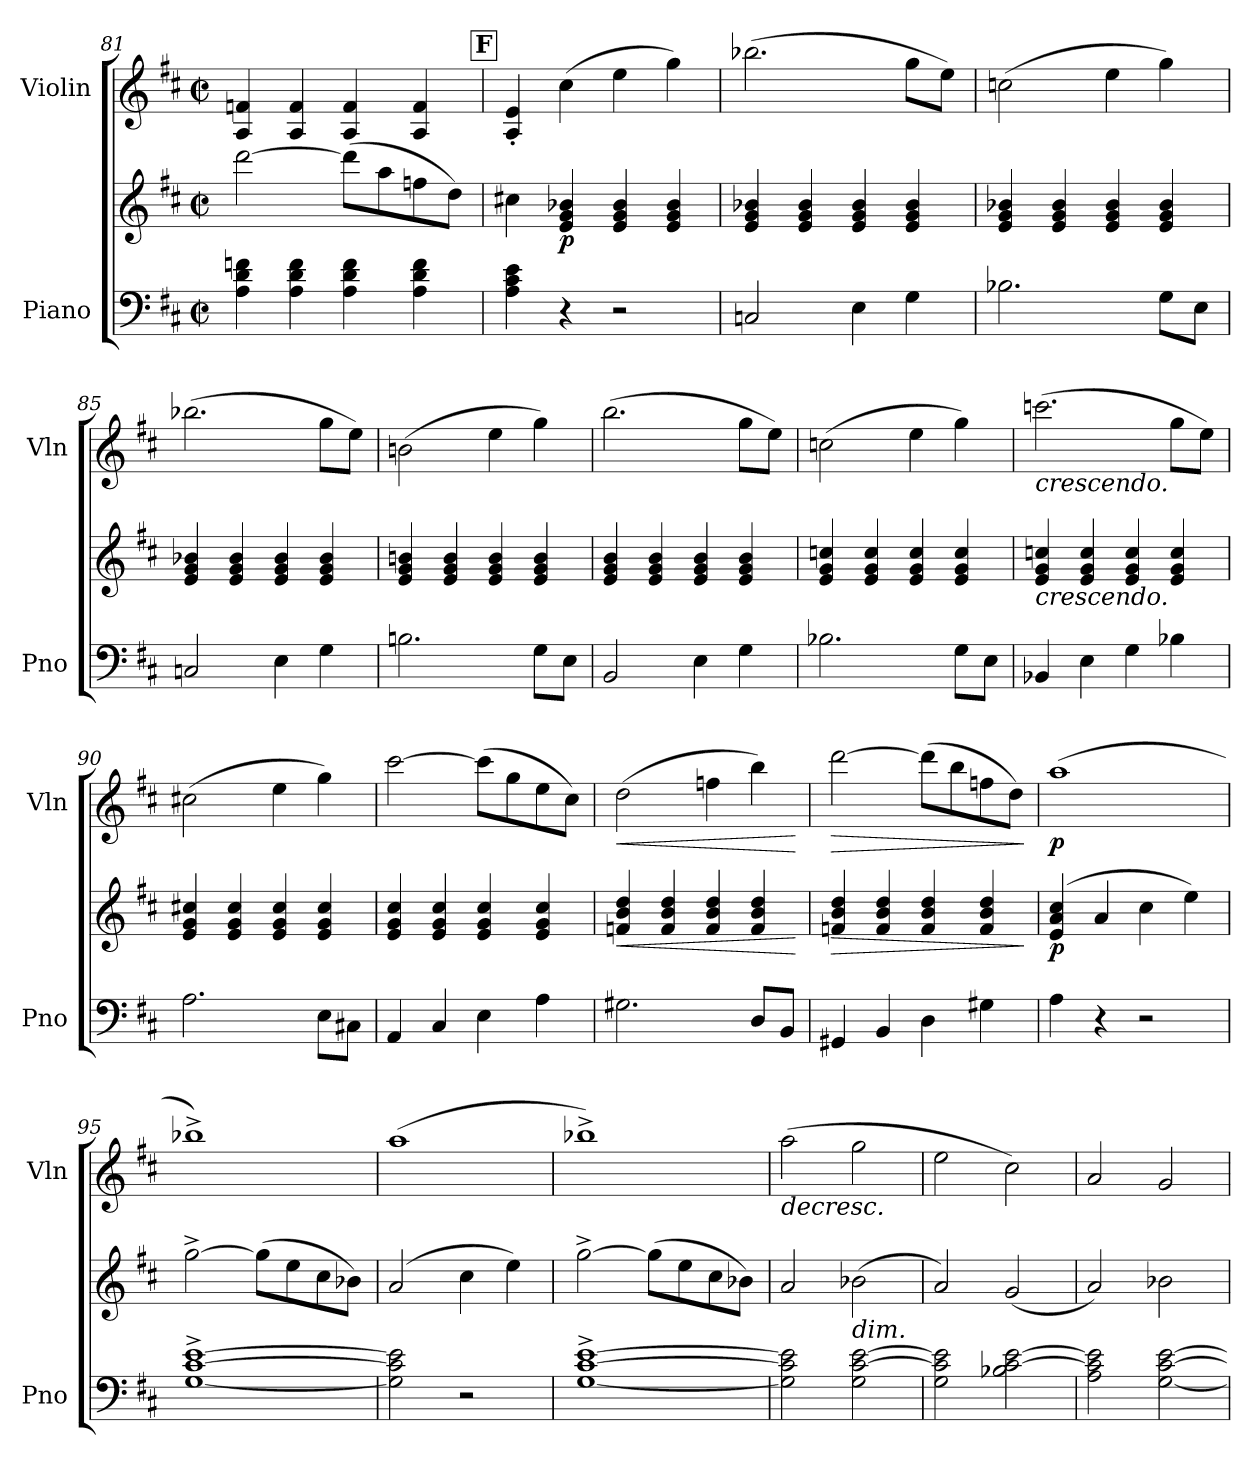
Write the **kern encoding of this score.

**kern	**kern	**dynam	**kern	**dynam
*part2	*part2	*part2	*part1	*part1
*staff3	*staff2	*staff2/3	*staff1	*staff1
*I"Piano	*	*	*I"Violin	*
*I'Pno	*	*	*I'Vln	*
*clefF4	*clefG2	*	*clefG2	*
*k[f#c#]	*k[f#c#]	*	*k[f#c#]	*
*M2/2	*M2/2	*	*M2/2	*
*met(c|)	*met(c|)	*	*met(c|)	*
=81	=81	=81	=81	=81
4A\ 4d\ 4fn\	[2ddd\	.	4A/ 4fn/	.
4A\ 4d\ 4f\	.	.	4A/ 4f/	.
4A\ 4d\ 4f\	(>8ddd\L]	.	4A/ 4f/	.
.	8aa\	.	.	.
4A\ 4d\ 4f\	8ffn\	.	4A/ 4f/	.
.	8dd\J)	.	.	.
!!LO:REH:place=s1:a:B:fs=14:t=F
=82	=82	=82	=82	=82
4A\ 4c#\ 4e\	4cc#X\	.	4A/' 4e/'	.
!	!	!LO:DY:b	!	!
4r	4e/ 4g/ 4b-X/	p	(>4cc#\	.
2r	4e/ 4g/ 4b-/	.	4ee\	.
.	4e/ 4g/ 4b-/	.	4gg\)	.
=83	=83	=83	=83	=83
2Cn/	4e/ 4g/ 4b-X/	.	(>2.bb-X\	.
.	4e/ 4g/ 4b-/	.	.	.
4E\	4e/ 4g/ 4b-/	.	.	.
4G\	4e/ 4g/ 4b-/	.	8gg\L	.
.	.	.	8ee\J)	.
!!LO:LB:g=z
=84	=84	=84	=84	=84
2.B-X\	4e/ 4g/ 4b-X/	.	(>2ccn\	.
.	4e/ 4g/ 4b-/	.	.	.
.	4e/ 4g/ 4b-/	.	4ee\	.
8G\L	4e/ 4g/ 4b-/	.	4gg\)	.
8E\J	.	.	.	.
=85	=85	=85	=85	=85
2Cn/	4e/ 4g/ 4b-X/	.	(>2.bb-X\	.
.	4e/ 4g/ 4b-/	.	.	.
4E\	4e/ 4g/ 4b-/	.	.	.
4G\	4e/ 4g/ 4b-/	.	8gg\L	.
.	.	.	8ee\J)	.
=86	=86	=86	=86	=86
2.Bn\	4e/ 4g/ 4bn/	.	(>2bn\	.
.	4e/ 4g/ 4b/	.	.	.
.	4e/ 4g/ 4b/	.	4ee\	.
8G\L	4e/ 4g/ 4b/	.	4gg\)	.
8E\J	.	.	.	.
=87	=87	=87	=87	=87
2BB/	4e/ 4g/ 4b/	.	(>2.bb\	.
.	4e/ 4g/ 4b/	.	.	.
4E\	4e/ 4g/ 4b/	.	.	.
4G\	4e/ 4g/ 4b/	.	8gg\L	.
.	.	.	8ee\J)	.
=88	=88	=88	=88	=88
2.B-X\	4e/ 4g/ 4ccn/	.	(>2ccn\	.
.	4e/ 4g/ 4cc/	.	.	.
.	4e/ 4g/ 4cc/	.	4ee\	.
8G\L	4e/ 4g/ 4cc/	.	4gg\)	.
8E\J	.	.	.	.
=89	=89	=89	=89	=89
!	!	!	!LO:TX:b:i:t=crescendo.	!
!	!LO:TX:b:i:t=crescendo.	!	!	!
4BB-X/	4e/ 4g/ 4ccn/	.	(>2.cccn\	.
4E\	4e/ 4g/ 4cc/	.	.	.
4G\	4e/ 4g/ 4cc/	.	.	.
4B-X\	4e/ 4g/ 4cc/	.	8gg\L	.
.	.	.	8ee\J)	.
=90	=90	=90	=90	=90
2.A\	4e/ 4g/ 4cc#X/	.	(>2cc#X\	.
.	4e/ 4g/ 4cc#/	.	.	.
.	4e/ 4g/ 4cc#/	.	4ee\	.
8E\L	4e/ 4g/ 4cc#/	.	4gg\)	.
8C#X\J	.	.	.	.
=91	=91	=91	=91	=91
4AA/	4e/ 4g/ 4cc#/	.	[2ccc#\	.
4C#/	4e/ 4g/ 4cc#/	.	.	.
4E\	4e/ 4g/ 4cc#/	.	(>8ccc#\L]	.
.	.	.	8gg\	.
4A\	4e/ 4g/ 4cc#/	.	8ee\	.
.	.	.	8cc#\J)	.
!!LO:LB:g=z
=92	=92	=92	=92	=92
!	!	!LO:HP:b	!	!LO:HP:b
2.G#X\	4fn/ 4b/ 4dd/	<	(>2dd\	<
.	4f/ 4b/ 4dd/	.	.	.
.	4f/ 4b/ 4dd/	.	4ffn\	.
8D/L	4f/ 4b/ 4dd/	.	4bb\)	.
8BB/J	.	.	.	.
.	.	[	.	[
=93	=93	=93	=93	=93
!	!	!LO:HP:b	!	!LO:HP:b
4GG#X/	4fn/ 4b/ 4dd/	>	[2ddd\	>
4BB/	4f/ 4b/ 4dd/	.	.	.
4D\	4f/ 4b/ 4dd/	.	(>8ddd\L]	.
.	.	.	8bb\	.
4G#X\	4f/ 4b/ 4dd/	.	8ffn\	.
.	.	.	8dd\J)	.
.	.	]	.	]
=94	=94	=94	=94	=94
!	!	!LO:DY:b	!	!LO:DY:b
4A\	(>4e/ 4a/ 4cc#/	p	(>1aa	p
4r	4a/	.	.	.
2r	4cc#\	.	.	.
.	4ee\)	.	.	.
=95	=95	=95	=95	=95
[1G^ [1c#^ [1e^	[2gg^\	.	1bb-X^)	.
.	(>8gg\L]	.	.	.
.	8ee\	.	.	.
.	8cc#\	.	.	.
.	8b-X\J)	.	.	.
=96	=96	=96	=96	=96
2G\] 2c#\] 2e\]	(>2a/	.	(>1aa	.
2r	4cc#\	.	.	.
.	4ee\)	.	.	.
=97	=97	=97	=97	=97
[1G^ [1c#^ [1e^	[2gg^\	.	1bb-X^)	.
.	(>8gg\L]	.	.	.
.	8ee\	.	.	.
.	8cc#\	.	.	.
.	8b-X\J)	.	.	.
=98	=98	=98	=98	=98
!	!	!	!LO:TX:b:i:t=decresc.	!
2G\] 2c#\] 2e\]	2a/	.	(>2aa\	.
!LO:TX:a:i:t=dim.	!	!	!	!
2G\ [2c#\ [2e\	(<2b-X\	.	2gg\	.
=99	=99	=99	=99	=99
2G\ 2c#\] 2e\]	2a/)	.	2ee\	.
2B-X\ [2c#\ [2e\	(<2g/	.	2cc#\)	.
=100	=100	=100	=100	=100
2A\ 2c#\] 2e\]	2a/)	.	2a/	.
[2G\ [2c#\ [2e\	2b-X\	.	2g/	.
=	=	=	=	=
*-	*-	*-	*-	*-
